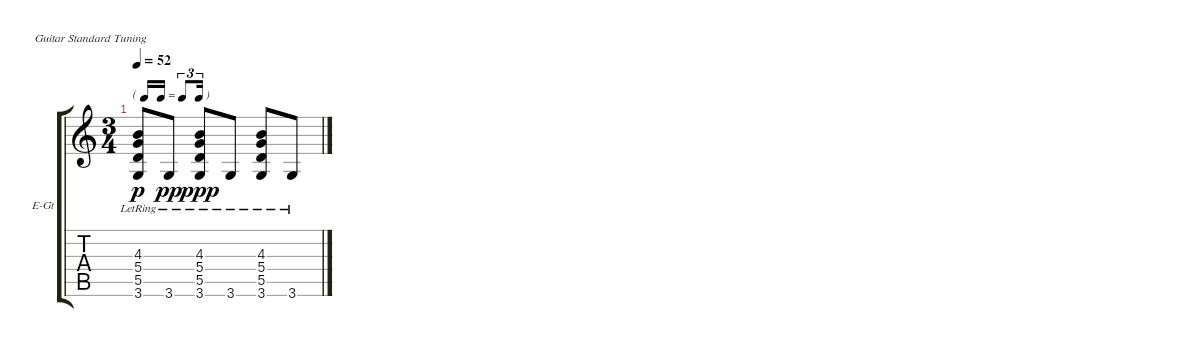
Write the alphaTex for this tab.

\defaultSystemsLayout 4
\bracketExtendMode groupsimilarinstruments
\firstSystemTrackNameOrientation horizontal
\otherSystemsTrackNameOrientation horizontal
\track ("Electric Guitar" "E-Gt") {instrument electricguitarclean}
\staff {score tabs}
\tuning (E4 B3 G3 D3 A2 E2)
\ts (3 4)
\tf triplet16th
\tempo 52
\clef g2
\ks c
(5.5{lr} 5.4{lr} 4.3{lr} 3.6{lr}).8{dy p} 3.6{lr}.8{dy pp} (5.5{lr} 5.4{lr} 4.3{lr} 3.6{lr}).8{dy ppp} 3.6{lr}.8 (5.5{lr} 5.4{lr} 4.3{lr} 3.6{lr}).8 3.6{lr}.8
